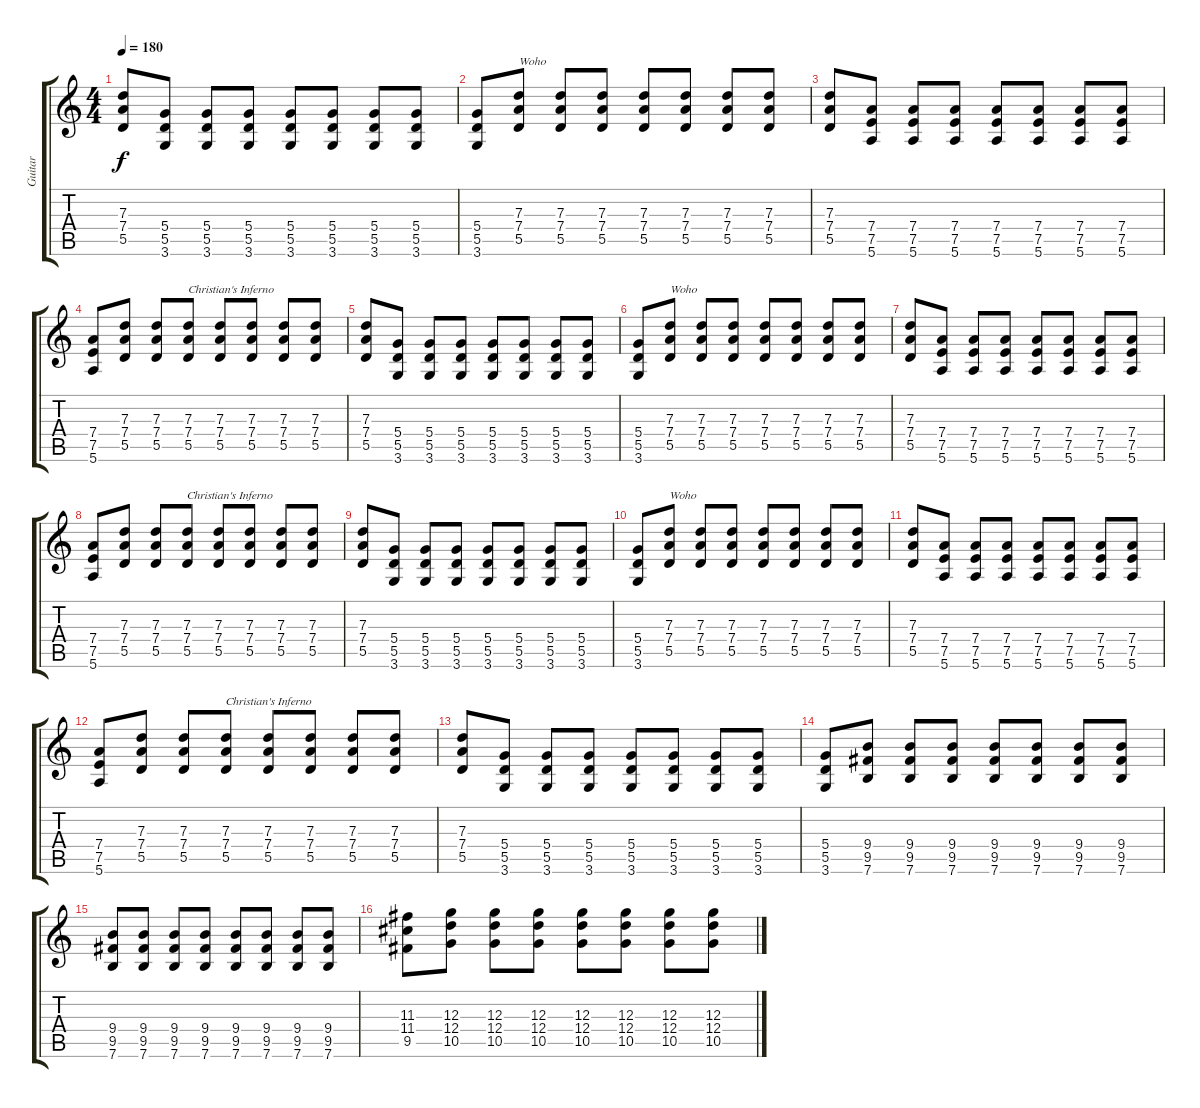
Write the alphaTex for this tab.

\track ("Guitar" "Guitar") {instrument overdrivenguitar}
\staff {score tabs}
\tuning (E4 B3 G3 D3 A2 E2) {hide}
\ts (4 4)
\tempo 180
\clef g2
\ks c
(7.3 7.4 5.5).8{dy f} (5.4 5.5 3.6).8 (5.4 5.5 3.6).8 (5.4 5.5 3.6).8 (5.4 5.5 3.6).8 (5.4 5.5 3.6).8 (5.4 5.5 3.6).8 (5.4 5.5 3.6).8 |
(5.4 5.5 3.6).8 (7.3 7.4 5.5).8{txt "Woho"} (7.3 7.4 5.5).8 (7.3 7.4 5.5).8 (7.3 7.4 5.5).8 (7.3 7.4 5.5).8 (7.3 7.4 5.5).8 (7.3 7.4 5.5).8 |
(7.3 7.4 5.5).8 (7.4 7.5 5.6).8 (7.4 7.5 5.6).8 (7.4 7.5 5.6).8 (7.4 7.5 5.6).8 (7.4 7.5 5.6).8 (7.4 7.5 5.6).8 (7.4 7.5 5.6).8 |
(7.4 7.5 5.6).8 (7.3 7.4 5.5).8 (7.3 7.4 5.5).8 (7.3 7.4 5.5).8{txt "Christian's Inferno"} (7.3 7.4 5.5).8 (7.3 7.4 5.5).8 (7.3 7.4 5.5).8 (7.3 7.4 5.5).8 |
(7.3 7.4 5.5).8 (5.4 5.5 3.6).8 (5.4 5.5 3.6).8 (5.4 5.5 3.6).8 (5.4 5.5 3.6).8 (5.4 5.5 3.6).8 (5.4 5.5 3.6).8 (5.4 5.5 3.6).8 |
(5.4 5.5 3.6).8 (7.3 7.4 5.5).8{txt "Woho"} (7.3 7.4 5.5).8 (7.3 7.4 5.5).8 (7.3 7.4 5.5).8 (7.3 7.4 5.5).8 (7.3 7.4 5.5).8 (7.3 7.4 5.5).8 |
(7.3 7.4 5.5).8 (7.4 7.5 5.6).8 (7.4 7.5 5.6).8 (7.4 7.5 5.6).8 (7.4 7.5 5.6).8 (7.4 7.5 5.6).8 (7.4 7.5 5.6).8 (7.4 7.5 5.6).8 |
(7.4 7.5 5.6).8 (7.3 7.4 5.5).8 (7.3 7.4 5.5).8 (7.3 7.4 5.5).8{txt "Christian's Inferno"} (7.3 7.4 5.5).8 (7.3 7.4 5.5).8 (7.3 7.4 5.5).8 (7.3 7.4 5.5).8 |
(7.3 7.4 5.5).8 (5.4 5.5 3.6).8 (5.4 5.5 3.6).8 (5.4 5.5 3.6).8 (5.4 5.5 3.6).8 (5.4 5.5 3.6).8 (5.4 5.5 3.6).8 (5.4 5.5 3.6).8 |
(5.4 5.5 3.6).8 (7.3 7.4 5.5).8{txt "Woho"} (7.3 7.4 5.5).8 (7.3 7.4 5.5).8 (7.3 7.4 5.5).8 (7.3 7.4 5.5).8 (7.3 7.4 5.5).8 (7.3 7.4 5.5).8 |
(7.3 7.4 5.5).8 (7.4 7.5 5.6).8 (7.4 7.5 5.6).8 (7.4 7.5 5.6).8 (7.4 7.5 5.6).8 (7.4 7.5 5.6).8 (7.4 7.5 5.6).8 (7.4 7.5 5.6).8 |
(7.4 7.5 5.6).8 (7.3 7.4 5.5).8 (7.3 7.4 5.5).8 (7.3 7.4 5.5).8{txt "Christian's Inferno"} (7.3 7.4 5.5).8 (7.3 7.4 5.5).8 (7.3 7.4 5.5).8 (7.3 7.4 5.5).8 |
(7.3 7.4 5.5).8 (5.4 5.5 3.6).8 (5.4 5.5 3.6).8 (5.4 5.5 3.6).8 (5.4 5.5 3.6).8 (5.4 5.5 3.6).8 (5.4 5.5 3.6).8 (5.4 5.5 3.6).8 |
(5.4 5.5 3.6).8 (9.4 9.5 7.6).8 (9.4 9.5 7.6).8 (9.4 9.5 7.6).8 (9.4 9.5 7.6).8 (9.4 9.5 7.6).8 (9.4 9.5 7.6).8 (9.4 9.5 7.6).8 |
(9.4 9.5 7.6).8 (9.4 9.5 7.6).8 (9.4 9.5 7.6).8 (9.4 9.5 7.6).8 (9.4 9.5 7.6).8 (9.4 9.5 7.6).8 (9.4 9.5 7.6).8 (9.4 9.5 7.6).8 |
(11.3 11.4 9.5).8 (12.3 12.4 10.5).8 (12.3 12.4 10.5).8 (12.3 12.4 10.5).8 (12.3 12.4 10.5).8 (12.3 12.4 10.5).8 (12.3 12.4 10.5).8 (12.3 12.4 10.5).8
